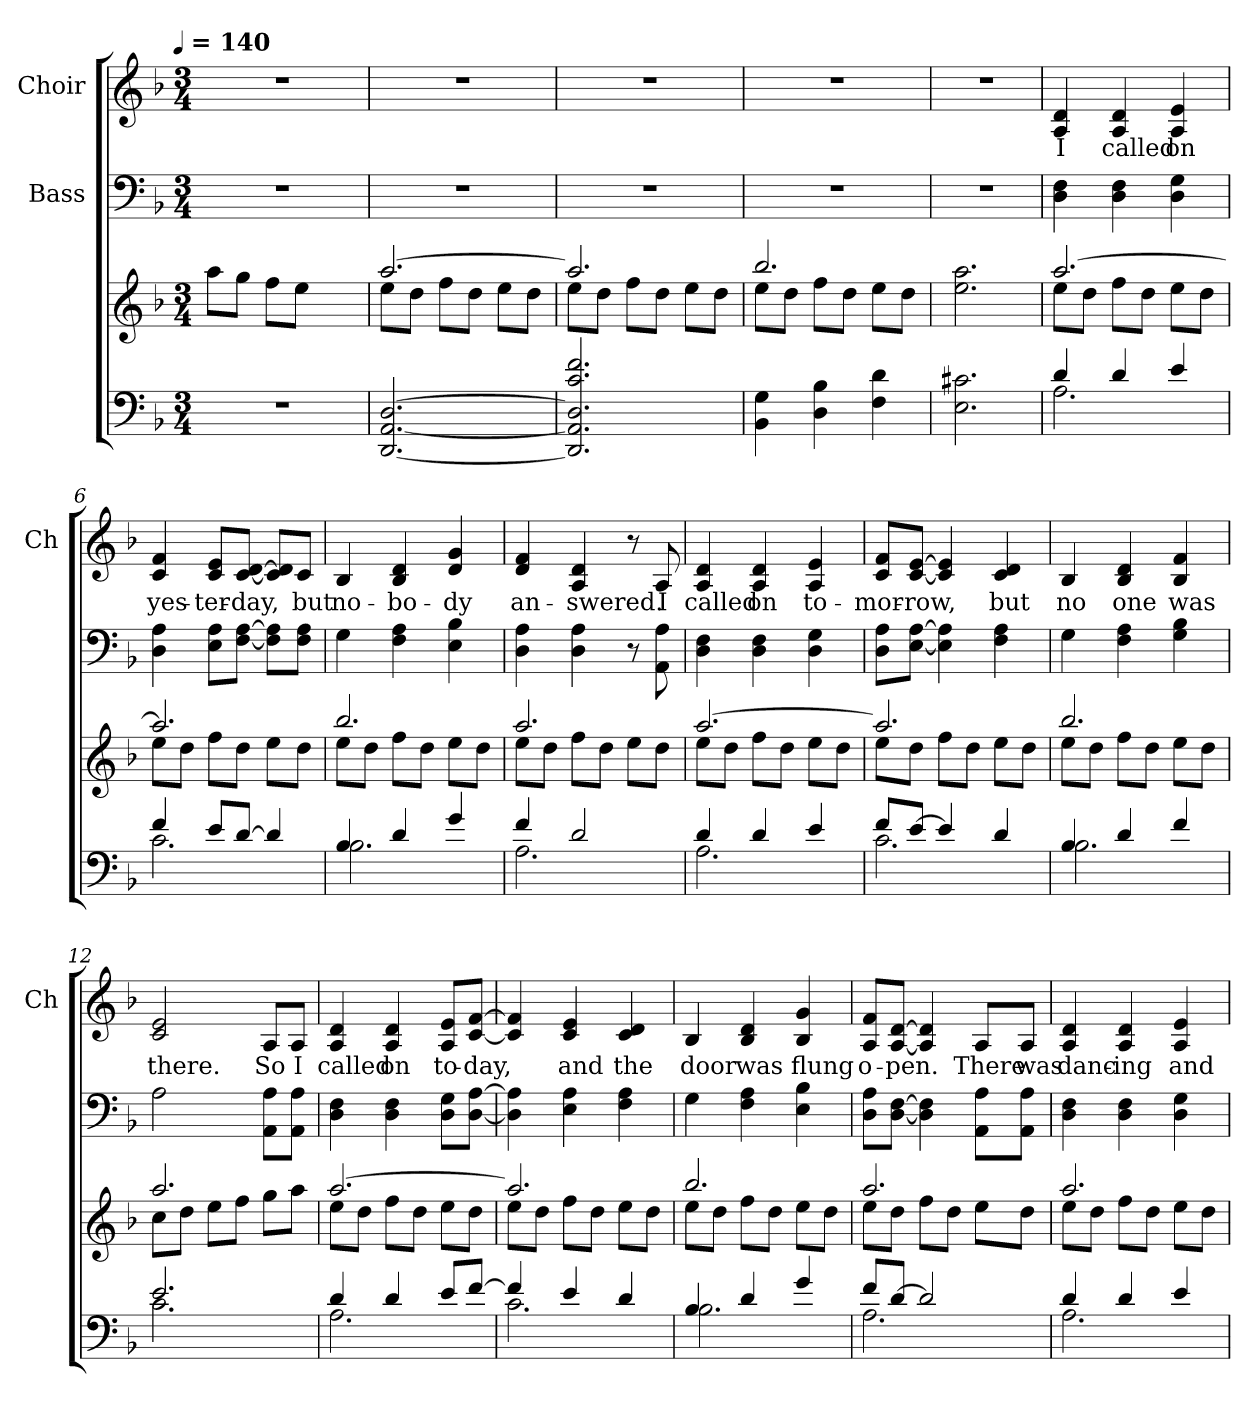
**kern	**kern	**kern	**kern	**text
*part3	*part3	*part2	*part1	*part1
*staff4	*staff3	*staff2	*staff1	*staff1
*	*	*I"Bass	*I"Choir	*
*	*	*	*I'Ch	*
*clefF4	*clefG2	*clefF4	*clefG2	*
*k[b-]	*k[b-]	*k[b-]	*k[b-]	*
!!LO:TX:omd:t=[quarter] = 140
*M3/4	*M3/4	*M3/4	*M3/4	*
*MM140	*MM140	*MM140	*MM140	*
=	=	=	=	=
2.r	8aaL	2.r	2.r	.
.	8ggJ	.	.	.
.	8ffL	.	.	.
.	8eeJ	.	.	.
.	4ryy	.	.	.
=1	=1	=1	=1	=1
*	*^	*	*	*
[2.DD [2.AA [2.D	[2.aa	8eeL	2.r	2.r	.
.	.	8ddJ	.	.	.
.	.	8ffL	.	.	.
.	.	8ddJ	.	.	.
.	.	8eeL	.	.	.
.	.	8ddJ	.	.	.
=2	=2	=2	=2	=2	=2
2.DD]/ 2.AA]/ 2.D]/ 2.c/ 2.f/	2.aa]	8eeL	2.r	2.r	.
.	.	8ddJ	.	.	.
.	.	8ffL	.	.	.
.	.	8ddJ	.	.	.
.	.	8eeL	.	.	.
.	.	8ddJ	.	.	.
=3	=3	=3	=3	=3	=3
4BB- 4G	2.bb-	8eeL	2.r	2.r	.
.	.	8ddJ	.	.	.
4D 4B-	.	8ffL	.	.	.
.	.	8ddJ	.	.	.
4F 4d	.	8eeL	.	.	.
.	.	8ddJ	.	.	.
*	*v	*v	*	*	*
=4	=4	=4	=4	=4
2.E 2.c#X	2.ee 2.aa	2.r	2.r	.
!!LO:LB:g=z
=5	=5	=5	=5	=5
*^	*^	*	*	*
4d	2.A	[2.aa	8eeL	4D 4F	4A 4d	I
.	.	.	8ddJ	.	.	.
4d	.	.	8ffL	4D 4F	4A 4d	called
.	.	.	8ddJ	.	.	.
4e	.	.	8eeL	4D 4G	4A 4e	on
.	.	.	8ddJ	.	.	.
=6	=6	=6	=6	=6	=6	=6
4f	2.c	2.aa]	8eeL	4D 4A	4c 4f	yes-
.	.	.	8ddJ	.	.	.
8eL	.	.	8ffL	8E 8AL	8c 8eL	-ter-
[8dJ	.	.	8ddJ	[8F [8AJ	[8c [8dJ	-day,
4d]	.	.	8eeL	8F] 8A]L	8c] 8d]L	.
.	.	.	8ddJ	8F 8AJ	8cJ	but
=7	=7	=7	=7	=7	=7	=7
4B-	2.B-	2.bb-	8eeL	4G	4B-	no-
.	.	.	8ddJ	.	.	.
4d	.	.	8ffL	4F 4A	4B- 4d	-bo-
.	.	.	8ddJ	.	.	.
4g	.	.	8eeL	4E 4B-	4d 4g	-dy
.	.	.	8ddJ	.	.	.
=8	=8	=8	=8	=8	=8	=8
4f	2.A	2.aa	8eeL	4D 4A	4d 4f	an-
.	.	.	8ddJ	.	.	.
2d	.	.	8ffL	4D 4A	4A 4d	-swered.
.	.	.	8ddJ	.	.	.
.	.	.	8eeL	8r	8r	.
.	.	.	8ddJ	8AA 8A	8A	I
=9	=9	=9	=9	=9	=9	=9
4d	2.A	[2.aa	8eeL	4D 4F	4A 4d	called
.	.	.	8ddJ	.	.	.
4d	.	.	8ffL	4D 4F	4A 4d	on
.	.	.	8ddJ	.	.	.
4e	.	.	8eeL	4D 4G	4A 4e	to-
.	.	.	8ddJ	.	.	.
!!LO:LB:g=z
=10	=10	=10	=10	=10	=10	=10
8fL	2.c	2.aa]	8eeL	8D 8AL	8c 8fL	-mor-
[8eJ	.	.	8ddJ	[8E [8AJ	[8c [8eJ	-row,
4e]	.	.	8ffL	4E] 4A]	4c] 4e]	.
.	.	.	8ddJ	.	.	.
4d	.	.	8eeL	4F 4A	4c 4d	but
.	.	.	8ddJ	.	.	.
=11	=11	=11	=11	=11	=11	=11
4B-	2.B-	2.bb-	8eeL	4G	4B-	no
.	.	.	8ddJ	.	.	.
4d	.	.	8ffL	4F 4A	4B- 4d	one
.	.	.	8ddJ	.	.	.
4f	.	.	8eeL	4G 4B-	4B- 4f	was
.	.	.	8ddJ	.	.	.
=12	=12	=12	=12	=12	=12	=12
2.e	2.c	2.aa	8ccL	2A	2c 2e	there.
.	.	.	8ddJ	.	.	.
.	.	.	8eeL	.	.	.
.	.	.	8ffJ	.	.	.
.	.	.	8ggL	8AA 8AL	8AL	So
.	.	.	8aaJ	8AA 8AJ	8AJ	I
=13	=13	=13	=13	=13	=13	=13
4d	2.A	[2.aa	8eeL	4D 4F	4A 4d	called
.	.	.	8ddJ	.	.	.
4d	.	.	8ffL	4D 4F	4A 4d	on
.	.	.	8ddJ	.	.	.
8eL	.	.	8eeL	8D 8GL	8A 8eL	to-
[8fJ	.	.	8ddJ	[8D [8AJ	[8c [8fJ	-day,
=14	=14	=14	=14	=14	=14	=14
4f]	2.c	2.aa]	8eeL	4D] 4A]	4c] 4f]	.
.	.	.	8ddJ	.	.	.
4e	.	.	8ffL	4E 4A	4c 4e	and
.	.	.	8ddJ	.	.	.
4d	.	.	8eeL	4F 4A	4c 4d	the
.	.	.	8ddJ	.	.	.
=15	=15	=15	=15	=15	=15	=15
4B-	2.B-	2.bb-	8eeL	4G	4B-	door
.	.	.	8ddJ	.	.	.
4d	.	.	8ffL	4F 4A	4B- 4d	was
.	.	.	8ddJ	.	.	.
4g	.	.	8eeL	4E 4B-	4B- 4g	flung
.	.	.	8ddJ	.	.	.
!!LO:PB:g=z
=16	=16	=16	=16	=16	=16	=16
8fL	2.A	2.aa	8eeL	8D 8AL	8A 8fL	o-
[8dJ	.	.	8ddJ	[8D [8FJ	[8A [8dJ	-pen.
2d]	.	.	8ffL	4D] 4F]	4A] 4d]	.
.	.	.	8ddJ	.	.	.
.	.	.	8eeL	8AA 8AL	8AL	There
.	.	.	8ddJ	8AA 8AJ	8AJ	was
=17	=17	=17	=17	=17	=17	=17
4d	2.A	2.aa	8eeL	4D 4F	4A 4d	danc-
.	.	.	8ddJ	.	.	.
4d	.	.	8ffL	4D 4F	4A 4d	-ing
.	.	.	8ddJ	.	.	.
4e	.	.	8eeL	4D 4G	4A 4e	and
.	.	.	8ddJ	.	.	.
*v	*v	*	*	*	*	*
*	*v	*v	*	*	*
=	=	=	=	=
*-	*-	*-	*-	*-
